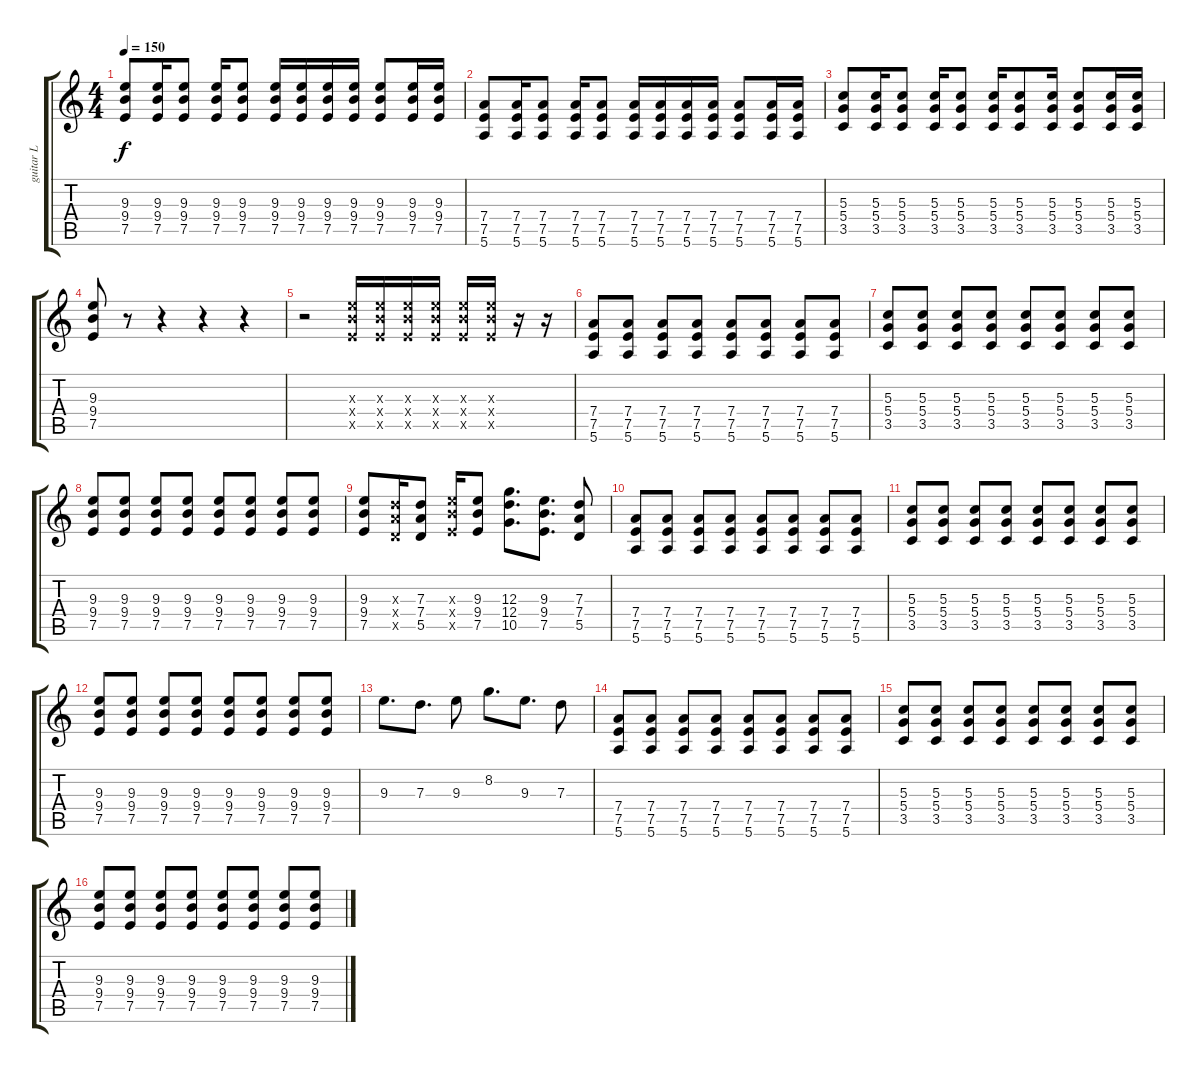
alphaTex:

\track ("guitar L" "guitar L") {instrument distortionguitar}
\staff {score tabs}
\tuning (E4 B3 G3 D3 A2 E2) {hide}
\ts (4 4)
\tempo 150
\clef g2
\ks c
(9.3 9.4 7.5).8{dy f} (9.3 9.4 7.5).16 (9.3 9.4 7.5).8 (9.3 9.4 7.5).16 (9.3 9.4 7.5).8 (9.3 9.4 7.5).16 (9.3 9.4 7.5).16 (9.3 9.4 7.5).16 (9.3 9.4 7.5).16 (9.3 9.4 7.5).8 (9.3 9.4 7.5).16 (9.3 9.4 7.5).16 |
(7.4 7.5 5.6).8 (7.4 7.5 5.6).16 (7.4 7.5 5.6).8 (7.4 7.5 5.6).16 (7.4 7.5 5.6).8 (7.4 7.5 5.6).16 (7.4 7.5 5.6).16 (7.4 7.5 5.6).16 (7.4 7.5 5.6).16 (7.4 7.5 5.6).8 (7.4 7.5 5.6).16 (7.4 7.5 5.6).16 |
(5.3 5.4 3.5).8 (5.3 5.4 3.5).16 (5.3 5.4 3.5).8 (5.3 5.4 3.5).16 (5.3 5.4 3.5).8 (5.3 5.4 3.5).16 (5.3 5.4 3.5).8 (5.3 5.4 3.5).16 (5.3 5.4 3.5).8 (5.3 5.4 3.5).16 (5.3 5.4 3.5).16 |
(9.3 9.4 7.5).8 r.8 r.4 r.4 r.4 |
r.2 (9.3{x} 9.4{x} 7.5{x}).16 (9.3{x} 9.4{x} 7.5{x}).16 (9.3{x} 9.4{x} 7.5{x}).16 (9.3{x} 9.4{x} 7.5{x}).16 (9.3{x} 9.4{x} 7.5{x}).16 (9.3{x} 9.4{x} 7.5{x}).16 r.16 r.16 |
(7.4 7.5 5.6).8 (7.4 7.5 5.6).8 (7.4 7.5 5.6).8 (7.4 7.5 5.6).8 (7.4 7.5 5.6).8 (7.4 7.5 5.6).8 (7.4 7.5 5.6).8 (7.4 7.5 5.6).8 |
(5.3 5.4 3.5).8 (5.3 5.4 3.5).8 (5.3 5.4 3.5).8 (5.3 5.4 3.5).8 (5.3 5.4 3.5).8 (5.3 5.4 3.5).8 (5.3 5.4 3.5).8 (5.3 5.4 3.5).8 |
(9.3 9.4 7.5).8 (9.3 9.4 7.5).8 (9.3 9.4 7.5).8 (9.3 9.4 7.5).8 (9.3 9.4 7.5).8 (9.3 9.4 7.5).8 (9.3 9.4 7.5).8 (9.3 9.4 7.5).8 |
(9.3 9.4 7.5).8 (7.3{x} 7.4{x} 5.5{x}).16 (7.3 7.4 5.5).8 (9.3{x} 9.4{x} 7.5{x}).16 (9.3 9.4 7.5).8 (12.3 12.4 10.5).8{d} (9.3 9.4 7.5).8{d} (7.3 7.4 5.5).8 |
(7.4 7.5 5.6).8 (7.4 7.5 5.6).8 (7.4 7.5 5.6).8 (7.4 7.5 5.6).8 (7.4 7.5 5.6).8 (7.4 7.5 5.6).8 (7.4 7.5 5.6).8 (7.4 7.5 5.6).8 |
(5.3 5.4 3.5).8 (5.3 5.4 3.5).8 (5.3 5.4 3.5).8 (5.3 5.4 3.5).8 (5.3 5.4 3.5).8 (5.3 5.4 3.5).8 (5.3 5.4 3.5).8 (5.3 5.4 3.5).8 |
(9.3 9.4 7.5).8 (9.3 9.4 7.5).8 (9.3 9.4 7.5).8 (9.3 9.4 7.5).8 (9.3 9.4 7.5).8 (9.3 9.4 7.5).8 (9.3 9.4 7.5).8 (9.3 9.4 7.5).8 |
9.3.8{d} 7.3.8{d} 9.3.8 8.2.8{d} 9.3.8{d} 7.3.8 |
(7.4 7.5 5.6).8 (7.4 7.5 5.6).8 (7.4 7.5 5.6).8 (7.4 7.5 5.6).8 (7.4 7.5 5.6).8 (7.4 7.5 5.6).8 (7.4 7.5 5.6).8 (7.4 7.5 5.6).8 |
(5.3 5.4 3.5).8 (5.3 5.4 3.5).8 (5.3 5.4 3.5).8 (5.3 5.4 3.5).8 (5.3 5.4 3.5).8 (5.3 5.4 3.5).8 (5.3 5.4 3.5).8 (5.3 5.4 3.5).8 |
(9.3 9.4 7.5).8 (9.3 9.4 7.5).8 (9.3 9.4 7.5).8 (9.3 9.4 7.5).8 (9.3 9.4 7.5).8 (9.3 9.4 7.5).8 (9.3 9.4 7.5).8 (9.3 9.4 7.5).8
